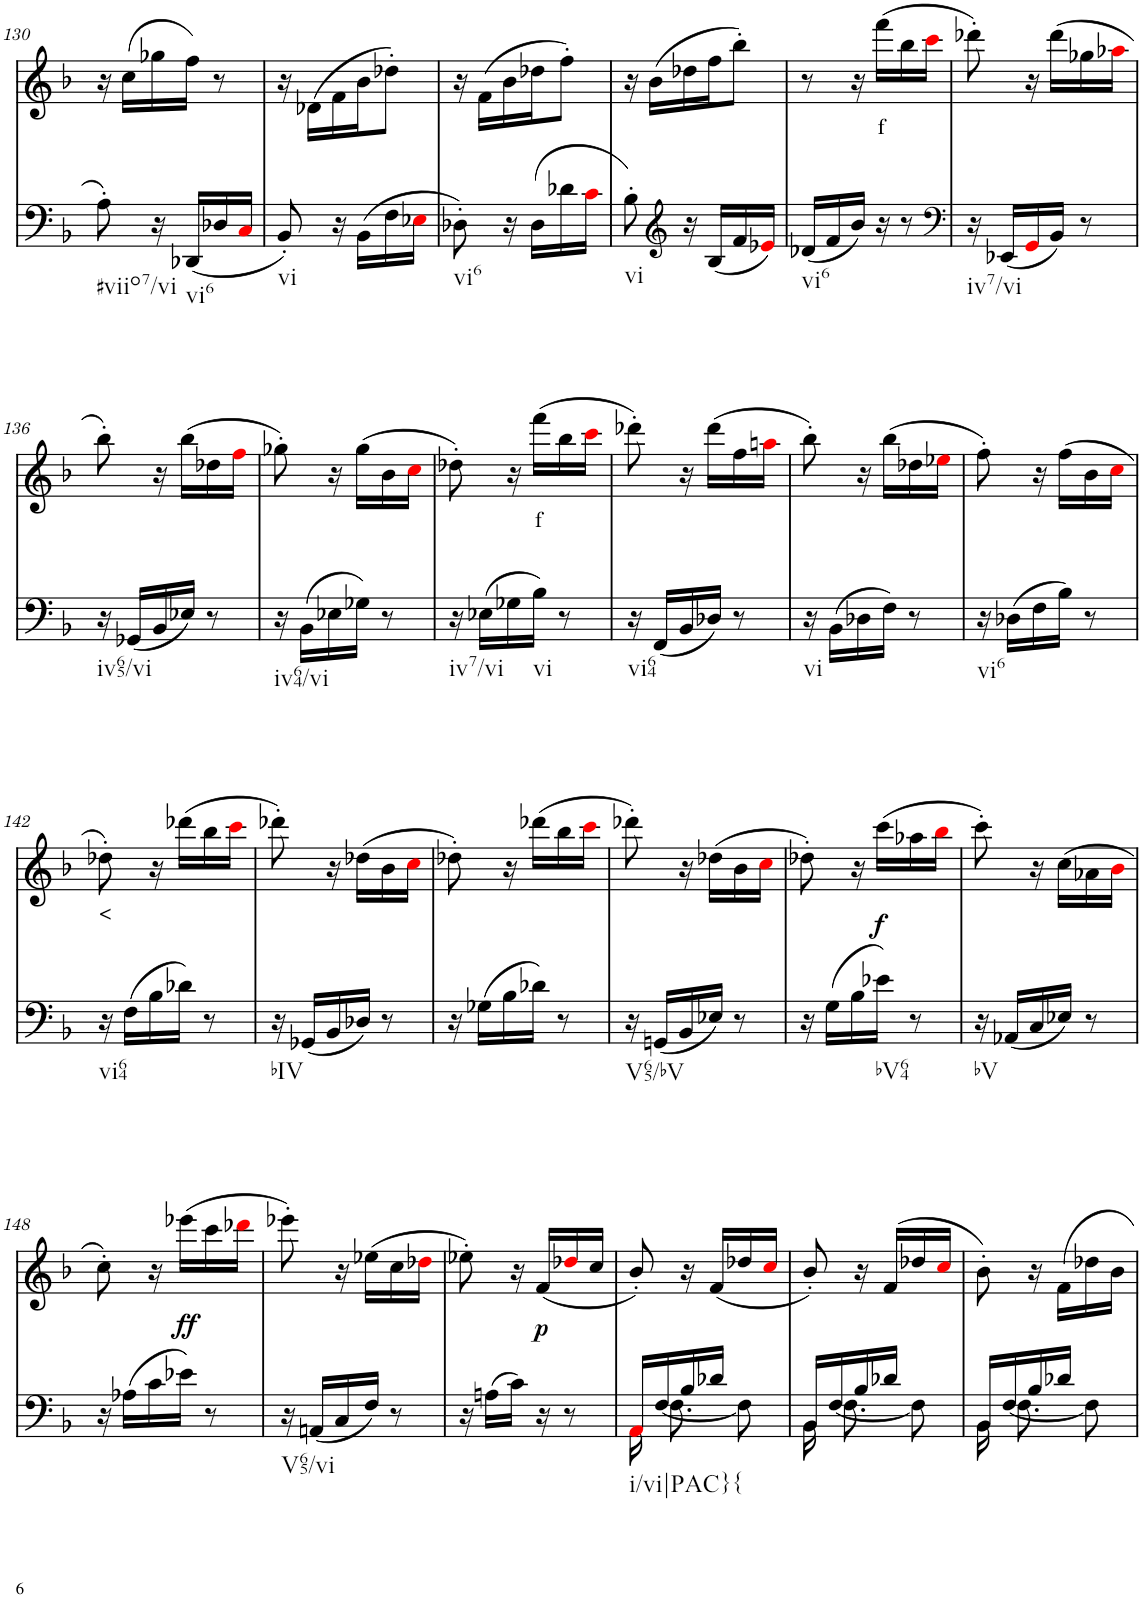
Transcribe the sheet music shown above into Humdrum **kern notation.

**kern	**kern	**text	**dynam
*part2	*part1	*part1	*part1
*staff2	*staff1	*staff1	*staff1
*I"Piano	*I"Piano	*	*
*I'Pno	*I'Pno	*	*
!!LO:PB:g=z
*clefF4	*clefG2	*	*
*k[b-]	*k[b-]	*	*
*d:	*d:	*	*
*M3/8	*M3/8	*	*
=130	=130	=130	=130
!LO:TX:b:t=#viio7/vi	!	!	!
8A'\	16r	.	.
.	(16cc\LL	.	.
16r	16gg-X\	.	.
!LO:TX:b:t=vi6	!	!	!
(16DD-X/LL	16ff\JJ)	.	.
16D-X/	8r	.	.
16Ci/JJ	.	.	.
=131	=131	=131	=131
!LO:TX:b:t=vi	!	!	!
8BB-'/)	16r	.	.
.	(16d-X\LL	.	.
16r	16f\	.	.
(16BB-\LL	16b-\J	.	.
16F\	8dd-X'\J)	.	.
16E-Xi\JJ	.	.	.
=132	=132	=132	=132
!LO:TX:b:t=vi6	!	!	!
8D-X'\)	16r	.	.
.	(16f\LL	.	.
16r	16b-\	.	.
(16D-\LL	16dd-X\J	.	.
16d-X\	8ff'\J)	.	.
16ci\JJ	.	.	.
=133	=133	=133	=133
!LO:TX:b:t=vi	!	!	!
8B-'\)	16r	.	.
.	(16b-\LL	.	.
*clefG2	*	*	*
16r	16dd-X\	.	.
(16B-/LL	16ff\J	.	.
16f/	8bb-'\J)	.	.
16e-Xi/JJ)	.	.	.
=134	=134	=134	=134
!LO:TX:b:t=vi6	!	!	!
(16d-X/LL	8r	.	.
16f/	.	.	.
16b-/JJ)	16r	.	.
!	!	!LO:LY:b	!
16r	(16fff\LL	f	.
8r	16bb-\	.	.
.	16ccci\JJ	.	.
=135	=135	=135	=135
*clefF4	*	*	*
!LO:TX:b:t=iv7/vi	!	!	!
16r	8ddd-X'\)	.	.
(16EE-X/LL	.	.	.
16GGi/	16r	.	.
16BB-/JJ)	(16ddd-\LL	.	.
8r	16gg-X\	.	.
.	16aa-Xi\JJ	.	.
!!LO:LB:g=z
=136	=136	=136	=136
!LO:TX:b:t=iv65/vi	!	!	!
16r	8bb-'\)	.	.
(16GG-X/LL	.	.	.
16BB-/	16r	.	.
16E-X/JJ)	(16bb-\LL	.	.
8r	16dd-X\	.	.
.	16ffi\JJ	.	.
=137	=137	=137	=137
!LO:TX:b:t=iv64/vi	!	!	!
16r	8gg-X'\)	.	.
(16BB-\LL	.	.	.
16E-X\	16r	.	.
16G-X\JJ)	(16gg-\LL	.	.
8r	16b-\	.	.
.	16cci\JJ	.	.
=138	=138	=138	=138
!LO:TX:b:t=iv7/vi	!	!	!
16r	8dd-X'\)	.	.
(16E-X\LL	.	.	.
16G-X\	16r	.	.
!LO:TX:b:t=vi	!	!	!
!	!	!LO:LY:b	!
16B-\JJ)	(16fff\LL	f	.
8r	16bb-\	.	.
.	16ccci\JJ	.	.
=139	=139	=139	=139
!LO:TX:b:t=vi64	!	!	!
16r	8ddd-X'\)	.	.
(16FF/LL	.	.	.
16BB-/	16r	.	.
16D-X/JJ)	(16ddd-\LL	.	.
8r	16ff\	.	.
.	16aani\JJ	.	.
=140	=140	=140	=140
!LO:TX:b:t=vi	!	!	!
16r	8bb-'\)	.	.
(16BB-\LL	.	.	.
16D-X\	16r	.	.
16F\JJ)	(16bb-\LL	.	.
8r	16dd-X\	.	.
.	16ee-Xi\JJ	.	.
=141	=141	=141	=141
!LO:TX:b:t=vi6	!	!	!
16r	8ff'\)	.	.
(16D-X\LL	.	.	.
16F\	16r	.	.
16B-\JJ)	(16ff\LL	.	.
8r	16b-\	.	.
.	16cci\JJ	.	.
!!LO:LB:g=z
=142	=142	=142	=142
!LO:TX:b:t=vi64	!	!	!
!	!	!LO:LY:b	!
16r	8dd-X'\)	<	.
(16F\LL	.	.	.
16B-\	16r	.	.
16d-X\JJ)	(16ddd-X\LL	.	.
8r	16bb-\	.	.
.	16ccci\JJ	.	.
=143	=143	=143	=143
!LO:TX:b:t=bIV	!	!	!
16r	8ddd-X'\)	.	.
(16GG-X/LL	.	.	.
16BB-/	16r	.	.
16D-X/JJ)	(16dd-X\LL	.	.
8r	16b-\	.	.
.	16cci\JJ	.	.
=144	=144	=144	=144
16r	8dd-X'\)	.	.
(16G-X\LL	.	.	.
16B-\	16r	.	.
16d-X\JJ)	(16ddd-X\LL	.	.
8r	16bb-\	.	.
.	16ccci\JJ	.	.
=145	=145	=145	=145
!LO:TX:b:t=V65/bV	!	!	!
16r	8ddd-X'\)	.	.
(16GGn/LL	.	.	.
16BB-/	16r	.	.
16E-X/JJ)	(16dd-X\LL	.	.
8r	16b-\	.	.
.	16cci\JJ	.	.
=146	=146	=146	=146
16r	8dd-X'\)	.	.
(16G\LL	.	.	.
16B-\	16r	.	.
!LO:TX:b:t=bV64	!	!	!
!	!	!	!LO:DY:b
16e-X\JJ)	(16ccc\LL	.	f
8r	16aa-X\	.	.
.	16bb-i\JJ	.	.
=147	=147	=147	=147
!LO:TX:b:t=bV	!	!	!
16r	8ccc'\)	.	.
(16AA-X/LL	.	.	.
16C/	16r	.	.
16E-X/JJ)	(16cc\LL	.	.
8r	16a-X\	.	.
.	16b-i\JJ	.	.
!!LO:LB:g=z
=148	=148	=148	=148
16r	8cc'\)	.	.
(16A-X\LL	.	.	.
16c\	16r	.	.
!	!	!LO:LY:b	!LO:DY:b
16e-X\JJ)	(16eee-X\LL	ff	ff
8r	16ccc\	.	.
.	16ddd-Xi\JJ	.	.
=149	=149	=149	=149
!LO:TX:b:t=V65/vi	!	!	!
16r	8eee-X'\)	.	.
(16AAn/LL	.	.	.
16C/	16r	.	.
16F/JJ)	(16ee-X\LL	.	.
8r	16cc\	.	.
.	16dd-Xi\JJ	.	.
=150	=150	=150	=150
16r	8ee-X'\)	.	.
(16An\LL	.	.	.
16c\JJ)	16r	.	.
!	!	!LO:LY:b	!LO:DY:b
16r	(16f/LL	p	p
8r	16dd-Xi/	.	.
.	16cc/JJ	.	.
=151	=151	=151	=151
*^	*	*	*
!LO:TX:b:t=i/vi|PAC}{	!	!	!	!
!	!	!	!LO:LY:b	!
16AAi/LL	16AAi\	8b-'/)	p	.
[<16F/	8.F\	.	.	.
16B-/	.	16r	.	.
16d-X/JJ	.	(16f/LL	.	.
8F\]	8ryy	16dd-X/	.	.
.	.	16cci/JJ	.	.
=152	=152	=152	=152	=152
16BB-/LL	16BB-\	8b-'</)	.	.
[<16F/	8.F\	.	.	.
16B-/	.	16r	.	.
16d-X/JJ	.	(>16f/LL	.	.
8F\]	8ryy	16dd-X/	.	.
.	.	16cci/JJ	.	.
=153	=153	=153	=153	=153
16BB-/LL	16BB-\	8b-'\)	.	.
[<16F/	8.F\	.	.	.
16B-/	.	16r	.	.
16d-X/JJ	.	16f\LL	.	.
8F\]	8ryy	16dd-X\	.	.
.	.	16b-\JJ	.	.
*v	*v	*	*	*
=	=	=	=
*-	*-	*-	*-
